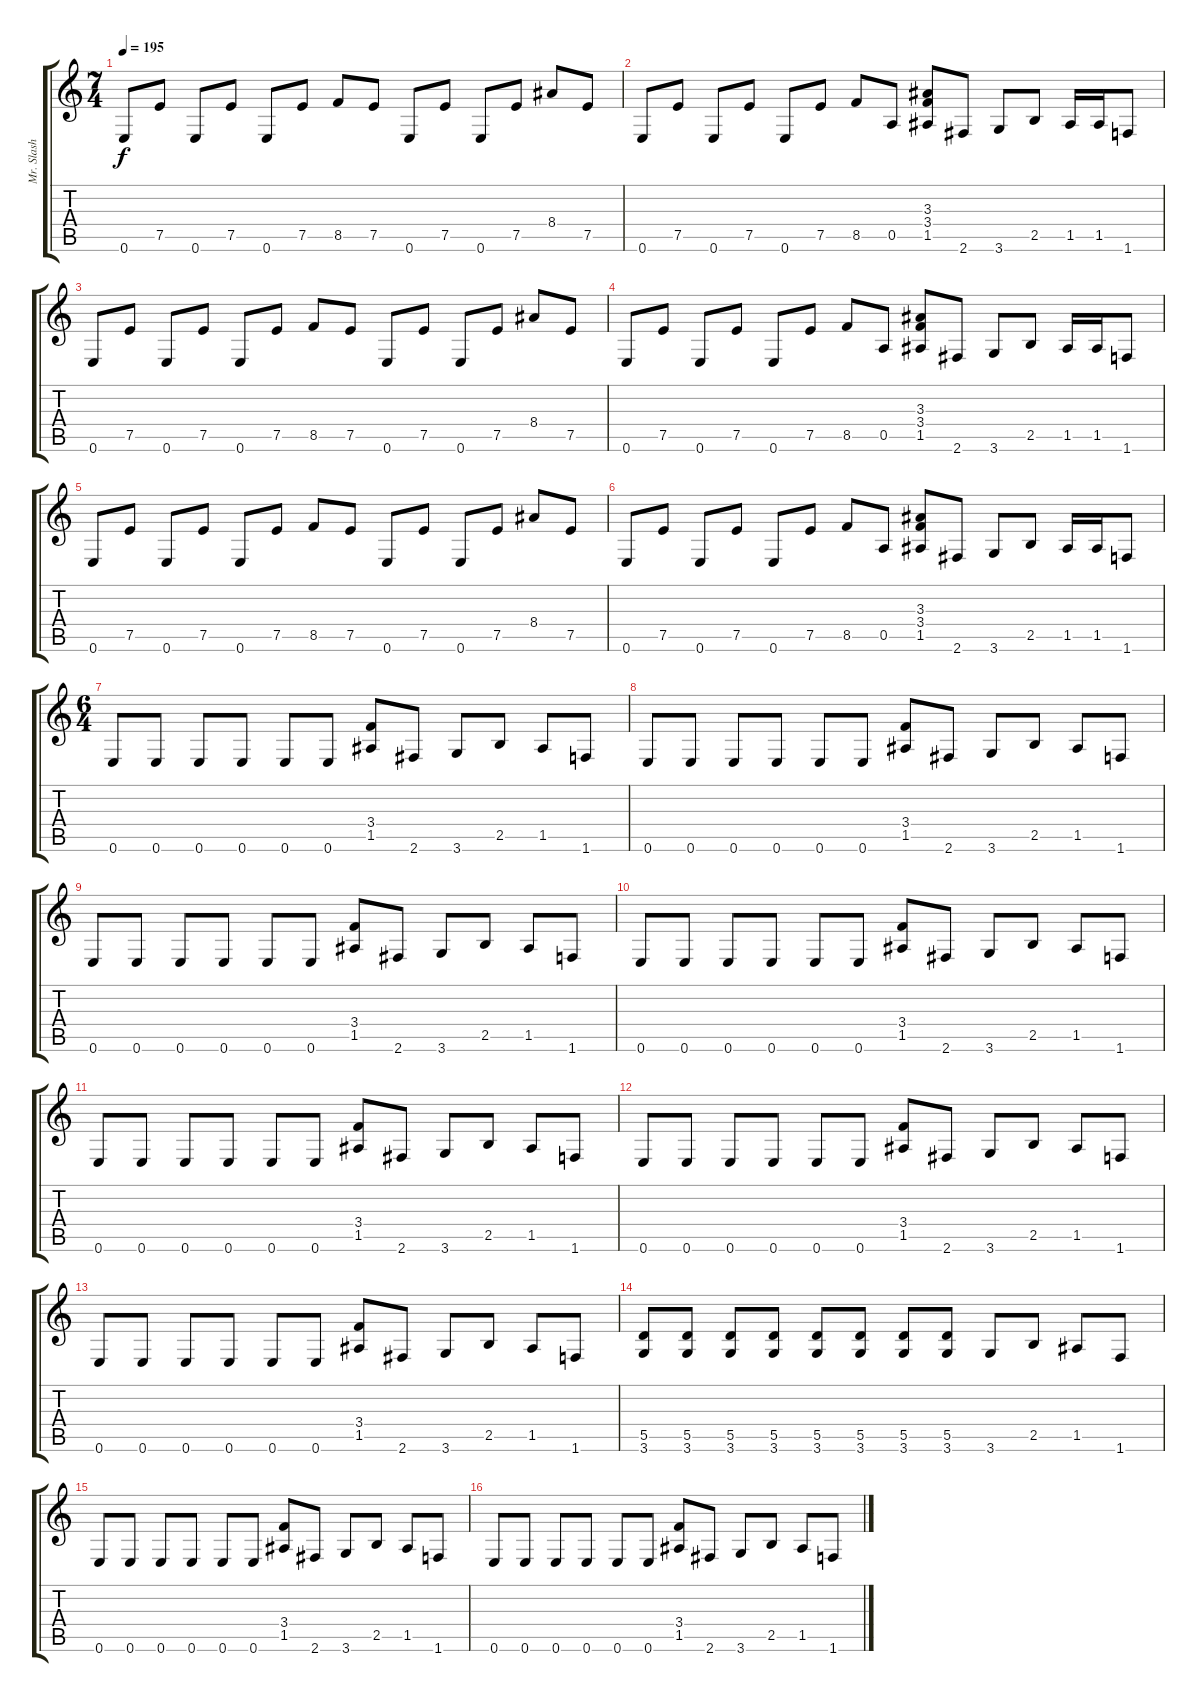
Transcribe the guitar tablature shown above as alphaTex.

\track ("Mr. Slash" "Mr. Slash") {instrument distortionguitar}
\staff {score tabs}
\tuning (E4 B3 G3 D3 A2 E2) {hide}
\ts (7 4)
\tempo 195
\clef g2
\ks c
0.6.8{dy f} 7.5.8 0.6.8 7.5.8 0.6.8 7.5.8 8.5.8 7.5.8 0.6.8 7.5.8 0.6.8 7.5.8 8.4.8 7.5.8 |
0.6.8 7.5.8 0.6.8 7.5.8 0.6.8 7.5.8 8.5.8 0.5.8 (3.3 3.4 1.5).8 2.6.8 3.6.8 2.5.8 1.5.16 1.5.16 1.6.8 |
0.6.8 7.5.8 0.6.8 7.5.8 0.6.8 7.5.8 8.5.8 7.5.8 0.6.8 7.5.8 0.6.8 7.5.8 8.4.8 7.5.8 |
0.6.8 7.5.8 0.6.8 7.5.8 0.6.8 7.5.8 8.5.8 0.5.8 (3.3 3.4 1.5).8 2.6.8 3.6.8 2.5.8 1.5.16 1.5.16 1.6.8 |
0.6.8 7.5.8 0.6.8 7.5.8 0.6.8 7.5.8 8.5.8 7.5.8 0.6.8 7.5.8 0.6.8 7.5.8 8.4.8 7.5.8 |
0.6.8 7.5.8 0.6.8 7.5.8 0.6.8 7.5.8 8.5.8 0.5.8 (3.3 3.4 1.5).8 2.6.8 3.6.8 2.5.8 1.5.16 1.5.16 1.6.8 |
\ts (6 4)
0.6.8 0.6.8 0.6.8 0.6.8 0.6.8 0.6.8 (3.4 1.5).8 2.6.8 3.6.8 2.5.8 1.5.8 1.6.8 |
0.6.8 0.6.8 0.6.8 0.6.8 0.6.8 0.6.8 (3.4 1.5).8 2.6.8 3.6.8 2.5.8 1.5.8 1.6.8 |
0.6.8 0.6.8 0.6.8 0.6.8 0.6.8 0.6.8 (3.4 1.5).8 2.6.8 3.6.8 2.5.8 1.5.8 1.6.8 |
0.6.8 0.6.8 0.6.8 0.6.8 0.6.8 0.6.8 (3.4 1.5).8 2.6.8 3.6.8 2.5.8 1.5.8 1.6.8 |
0.6.8 0.6.8 0.6.8 0.6.8 0.6.8 0.6.8 (3.4 1.5).8 2.6.8 3.6.8 2.5.8 1.5.8 1.6.8 |
0.6.8 0.6.8 0.6.8 0.6.8 0.6.8 0.6.8 (3.4 1.5).8 2.6.8 3.6.8 2.5.8 1.5.8 1.6.8 |
0.6.8 0.6.8 0.6.8 0.6.8 0.6.8 0.6.8 (3.4 1.5).8 2.6.8 3.6.8 2.5.8 1.5.8 1.6.8 |
(5.5 3.6).8 (5.5 3.6).8 (5.5 3.6).8 (5.5 3.6).8 (5.5 3.6).8 (5.5 3.6).8 (5.5 3.6).8 (5.5 3.6).8 3.6.8 2.5.8 1.5.8 1.6.8 |
0.6.8 0.6.8 0.6.8 0.6.8 0.6.8 0.6.8 (3.4 1.5).8 2.6.8 3.6.8 2.5.8 1.5.8 1.6.8 |
0.6.8 0.6.8 0.6.8 0.6.8 0.6.8 0.6.8 (3.4 1.5).8 2.6.8 3.6.8 2.5.8 1.5.8 1.6.8
